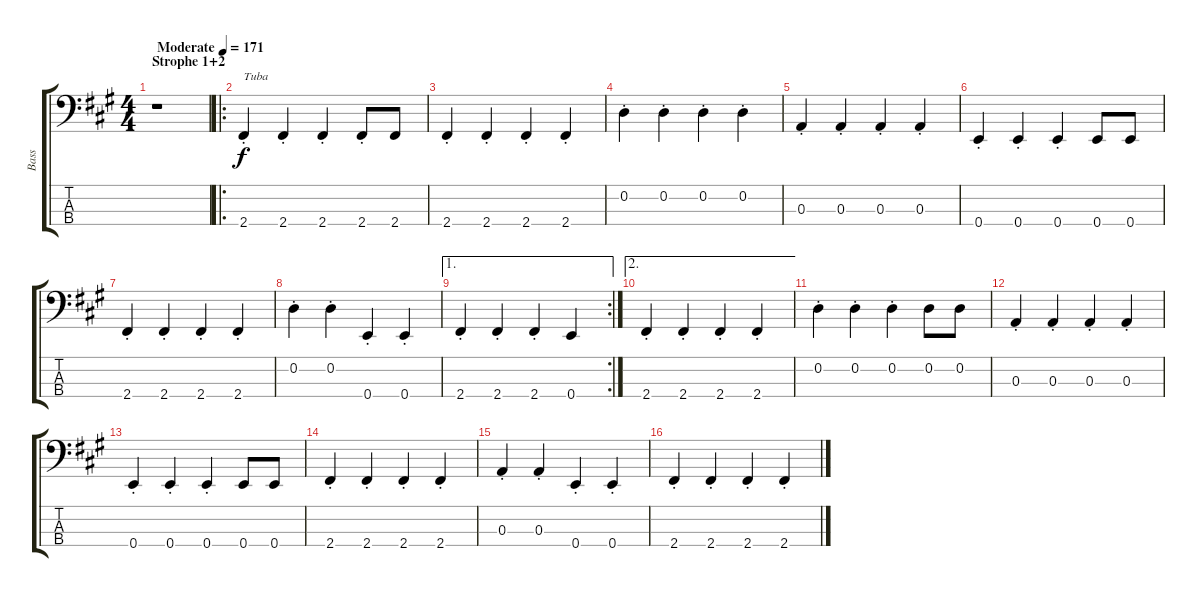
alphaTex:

\track ("Bass" "Bass") {instrument electricbassfinger}
\staff {score tabs}
\tuning (G2 D2 A1 E1) {hide}
\ts (4 4)
\section ("" "Strophe 1+2")
\tempo (171 "Moderate")
\clef f4
\ks f#minor
r.1{dy f instrument electricbassfinger} |
\ro
2.4{st}.4{txt "Tuba" instrument tuba} 2.4{st}.4 2.4{st}.4 2.4{st}.8 2.4.8 |
2.4{st}.4 2.4{st}.4 2.4{st}.4 2.4{st}.4 |
0.2{st}.4 0.2{st}.4 0.2{st}.4 0.2{st}.4 |
0.3{st}.4 0.3{st}.4 0.3{st}.4 0.3{st}.4 |
0.4{st}.4 0.4{st}.4 0.4{st}.4 0.4.8 0.4.8 |
2.4{st}.4 2.4{st}.4 2.4{st}.4 2.4{st}.4 |
0.2{st}.4 0.2{st}.4 0.4{st}.4 0.4{st}.4 |
\ae 1
\rc 2
2.4{st}.4 2.4{st}.4 2.4{st}.4 0.4.4 |
\ae 2
2.4{st}.4 2.4{st}.4 2.4{st}.4 2.4{st}.4 |
0.2{st}.4 0.2{st}.4 0.2{st}.4 0.2.8 0.2.8 |
0.3{st}.4 0.3{st}.4 0.3{st}.4 0.3{st}.4 |
0.4{st}.4 0.4{st}.4 0.4{st}.4 0.4.8 0.4.8 |
2.4{st}.4 2.4{st}.4 2.4{st}.4 2.4{st}.4 |
0.3{st}.4 0.3{st}.4 0.4{st}.4 0.4{st}.4 |
2.4{st}.4 2.4{st}.4 2.4{st}.4 2.4{st}.4
